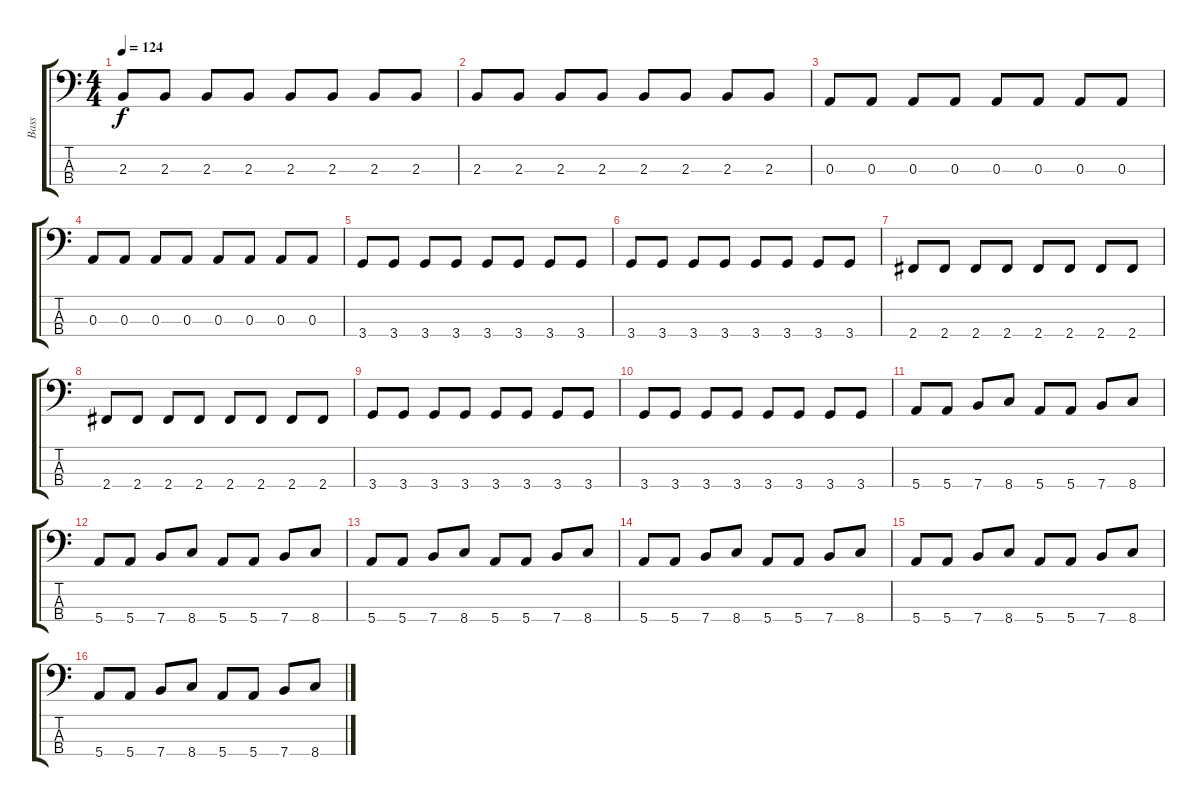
\track ("Bass" "Bass") {instrument electricbasspick}
\staff {score tabs}
\tuning (G2 D2 A1 E1) {hide}
\ts (4 4)
\tempo 124
\clef f4
\ks c
2.3.8{dy f} 2.3.8 2.3.8 2.3.8 2.3.8 2.3.8 2.3.8 2.3.8 |
2.3.8 2.3.8 2.3.8 2.3.8 2.3.8 2.3.8 2.3.8 2.3.8 |
0.3.8 0.3.8 0.3.8 0.3.8 0.3.8 0.3.8 0.3.8 0.3.8 |
0.3.8 0.3.8 0.3.8 0.3.8 0.3.8 0.3.8 0.3.8 0.3.8 |
3.4.8 3.4.8 3.4.8 3.4.8 3.4.8 3.4.8 3.4.8 3.4.8 |
3.4.8 3.4.8 3.4.8 3.4.8 3.4.8 3.4.8 3.4.8 3.4.8 |
2.4.8 2.4.8 2.4.8 2.4.8 2.4.8 2.4.8 2.4.8 2.4.8 |
2.4.8 2.4.8 2.4.8 2.4.8 2.4.8 2.4.8 2.4.8 2.4.8 |
3.4.8 3.4.8 3.4.8 3.4.8 3.4.8 3.4.8 3.4.8 3.4.8 |
3.4.8 3.4.8 3.4.8 3.4.8 3.4.8 3.4.8 3.4.8 3.4.8 |
5.4.8 5.4.8 7.4.8 8.4.8 5.4.8 5.4.8 7.4.8 8.4.8 |
5.4.8 5.4.8 7.4.8 8.4.8 5.4.8 5.4.8 7.4.8 8.4.8 |
5.4.8 5.4.8 7.4.8 8.4.8 5.4.8 5.4.8 7.4.8 8.4.8 |
5.4.8 5.4.8 7.4.8 8.4.8 5.4.8 5.4.8 7.4.8 8.4.8 |
5.4.8 5.4.8 7.4.8 8.4.8 5.4.8 5.4.8 7.4.8 8.4.8 |
5.4.8 5.4.8 7.4.8 8.4.8 5.4.8 5.4.8 7.4.8 8.4.8
